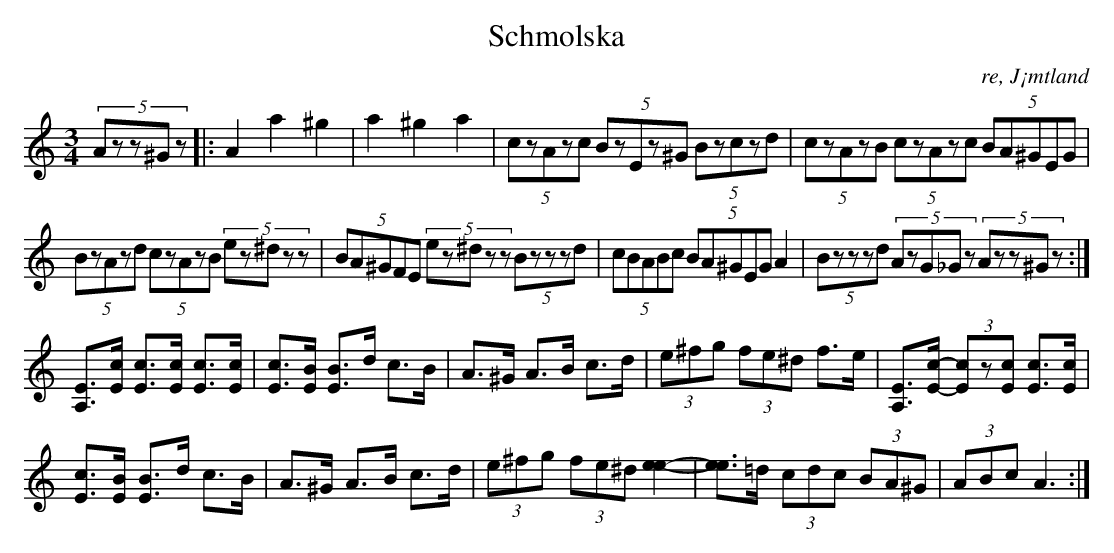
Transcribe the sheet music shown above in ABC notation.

X:1
T:Schmolska
O: re, J¡mtland
M:3/4
L:1/8
K:Am
(5:2Azz^Gz|:A2 a2 ^g2|a2 ^g2 a2|  (5:2czAzc (5:2BzEz^G (5:2Bzczd|  (5:2czAzB (5:2czAzc (5:2BA^GEG|
 (5:2BzAzd (5:2czAzB (5:2ez^dzz|  (5:2BA^GFE (5:2ez^dzz (5:2Bzzzd|  (5:2cBABc (5:2BA^GEG  A2|  (5:2Bzzzd (5:2AzG_Gz (5:2Azz^Gz  :|
[EA,]>[cE] [cE]>[cE] [cE]>[cE] | [cE]>[BE] [BE]>d c>B | A>^G A>B c>d | (3e^fg (3fe^d f>e | [EA,]>[c-E-] (3[cE]z[cE] [cE]>[cE] |
[cE]>[BE] [BE]>d c>B | A>^G A>B c>d | (3e^fg (3fe^d [e2-e2-] | [ee]>=d (3cdc (3BA^G | (3ABc A3 :|]
